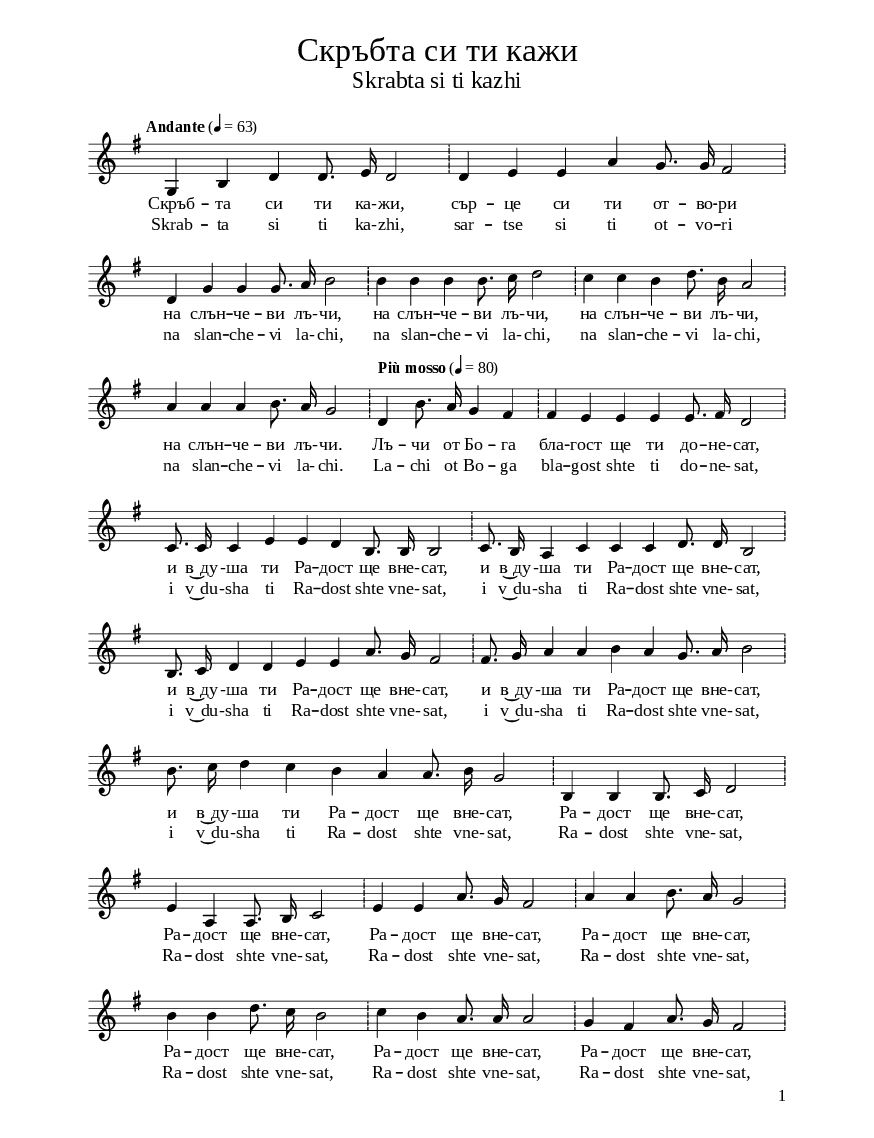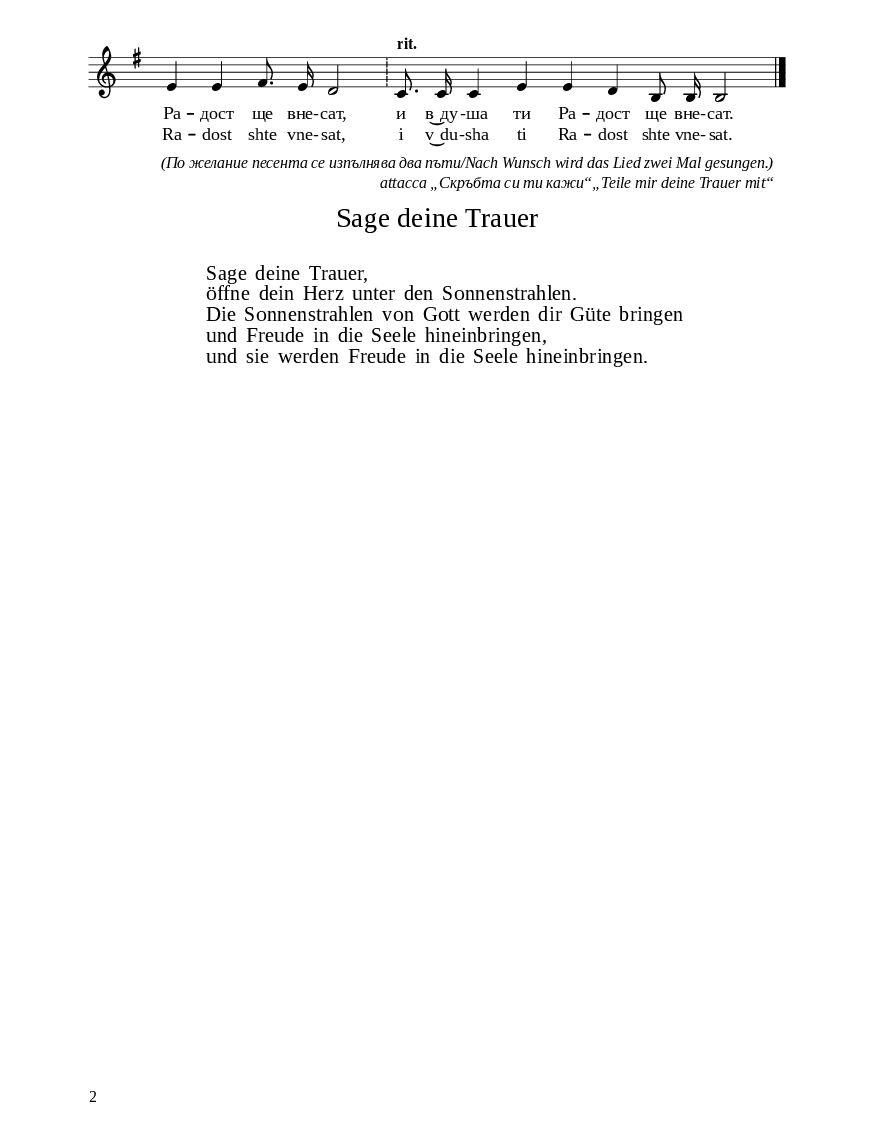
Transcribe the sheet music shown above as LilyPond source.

\version "2.22.1"

% include paper part and global functions
\include "include/globals.ily"

\bookpart {
  \include "include/bookpart-paper.ily"
  \score {
    \include "include/score-layout.ily"

    \new Voice \relative c' {
      \clef treble
      \key g \major
      %\tempo "Moderato" 8 = 160
      \autoBeamOff
      \omit Score.TimeSignature
      \cadenzaOn % allows custom bar lines
      \tempoFunc "Andante" 4 "63"
      \autoBeamOff

      g4 b d d8. e16 d 2  \bar "!"  d4 e e a g8. g16 fis2 \bar  "!" \break
      d4 g g g8. a16 b2 \bar "!" b4 b b b8. c16 d2 \bar "!" c4 c b d8. b16 a2 \bar "!"  \break
      a4 a4 a4  b8. a16 g2 \bar "!"
      \tempoFunc "Più mosso" 4 "80"
      d4 b'8. a16 g4 fis4 \bar "!" fis4 e e e e8. fis16 d2  \bar "!"  \break
      c8. c16 c4 e e d b8. b16 b2 \bar "!" c8. b16 a4 c4 c4 c4 d8. d16 b2 \bar "!"  \break
      b8. c16 d4 d e e a8. g16 fis2 \bar "!" fis8. g16 a4 a4 b a g8.  a16 b2 \bar "!"  \break
      b8. c16 d4 c b a a8. b16 g2  \bar "!"  b,4 b b8.c16 d2 \bar "!"  \break
      e4 a, a8. b16 c2 \bar "!" e4 e4 a8. g16 fis2 \bar "!"  a4 a b8. a16 g2 \bar "!"  \break

      b4b d8. c16 b2  \bar "!" c4b a8. a16 a2  \bar "!"  g4 fis4 a8. g16 fis2 \bar "!"  \break

      e4 e fis8. e16 d2 \bar "!" \tempo "rit." c8. c16 c4 e4 e d b8 b16 b2 \bar "|."  \break


    }

    \addlyrics {
      Скръб -- та си ти "ка-"  -- жи,
      сър -- це си ти от -- во -- ри
      на слън -- че -- ви "лъ-" -- чи,
      на слън -- че -- ви "лъ-" -- чи,
      на слън -- че -- ви "лъ-" -- чи,
      на слън -- че -- ви "лъ-" -- чи.
      Лъ -- чи от Бо -- га
      бла -- гост ще ти до -- "не-" -- сат,
      и в~ду -- "-ша" ти Ра -- дост ще "вне-" -- сат,
      и в~ду -- "-ша" ти Ра -- дост ще "вне-" -- сат,
      и в~ду -- "-ша" ти Ра -- дост ще "вне-" -- сат,
      и в~ду -- "-ша" ти Ра -- дост ще "вне-" -- сат,
      и в~ду -- "-ша" ти Ра -- дост ще "вне-" -- сат,
      Ра -- дост ще "вне-" -- сат, Ра -- дост ще "вне-" -- сат,
      Ра -- дост ще "вне-" -- сат, Ра -- дост ще "вне-" -- сат,
      Ра -- дост ще "вне-" -- сат, Ра -- дост ще "вне-" -- сат,
      Ра -- дост ще "вне-" -- сат, Ра -- дост ще "вне-" -- сат,
      и в~ду -- "-ша" ти Ра -- дост ще "вне-" -- сат.}

      \addlyrics {
        Skrab -- ta si ti "ka-"  -- zhi,
        sar -- tse si ti ot -- vo -- ri
        na slan -- che -- vi "la-" -- chi,
        na slan -- che -- vi "la-" -- chi,
        na slan -- che -- vi "la-" -- chi,
        na slan -- che -- vi "la-" -- chi.
        La -- chi ot Bo -- ga
        bla -- gost shte ti do -- "ne-" -- sat,
        i v~du -- "-sha" ti Ra -- dost shte "vne-" -- sat,
        i v~du -- "-sha" ti Ra -- dost shte "vne-" -- sat,
        i v~du -- "-sha" ti Ra -- dost shte "vne-" -- sat,
        i v~du -- "-sha" ti Ra -- dost shte "vne-" -- sat,
        i v~du -- "-sha" ti Ra -- dost shte "vne-" -- sat,
        Ra -- dost shte "vne-" -- sat, Ra -- dost shte "vne-" -- sat,
        Ra -- dost shte "vne-" -- sat, Ra -- dost shte "vne-" -- sat,
        Ra -- dost shte "vne-" -- sat, Ra -- dost shte "vne-" -- sat,
        Ra -- dost shte "vne-" -- sat, Ra -- dost shte "vne-" -- sat,
        i v~du -- "-sha" ti Ra -- dost shte "vne-" -- sat.
        }

        \header {
          title = \titleFunc "Скръбта си ти кажи" "Skrabta si ti kazhi"
        }

        \midi{}

      } % score

      \markup \italic \dc-one-nobold "(По желание песента се изпълнява два пъти/Nach Wunsch wird das Lied zwei Mal gesungen.)"
      \markup \italic \dc-one-nobold "attacca „Скръбта си ти кажи“„Teile mir deine Trauer mit“"
      
      % include foreign translation(s) of the song
      \version "2.22.1"

\markup \fill-line { \fontsize #deTitleFontSize "Sage deine Trauer" }
\markup \null
\markup \null
\markup \fontsize #deCoupletFontSize {
  \hspace #10
  \override #`(baseline-skip . ,deCoupletBaselineSkip)

  \column {
     \line { " " }      
     \line { " " Sage deine Trauer, }
           \line { " "  öffne dein Herz unter den Sonnenstrahlen.}

\line { " " Die Sonnenstrahlen von Gott werden dir Güte bringen}
        \line { " "und Freude in die Seele hineinbringen,}

\line { " " und sie werden Freude in die Seele hineinbringen.}
      
       
    }
    
    
}


    } % bookpart
